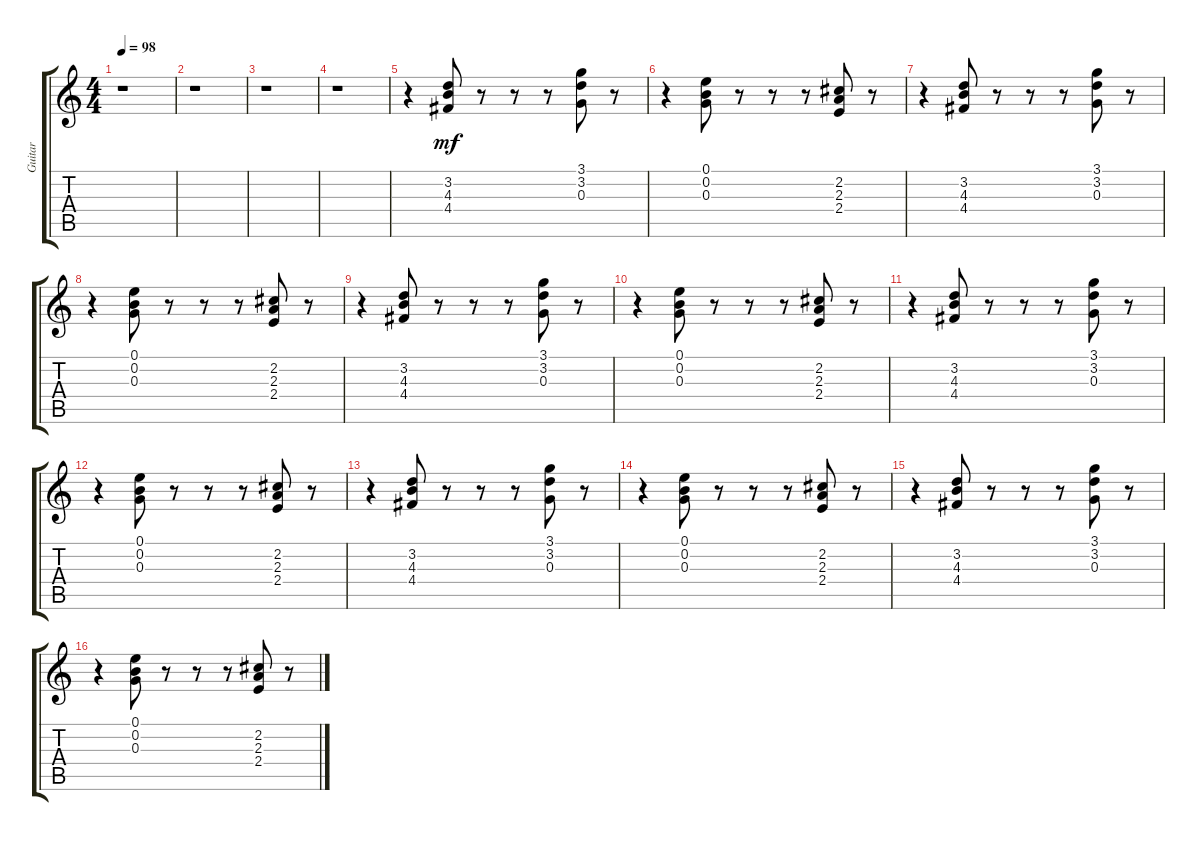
\track ("Guitar" "Guitar") {instrument electricguitarjazz}
\staff {score tabs}
\tuning (E4 B3 G3 D3 A2 E2) {hide}
\ts (4 4)
\tempo 98
\clef g2
\ks c
r.1{dy mf} |
r.1 |
r.1 |
r.1 |
r.4 (3.2 4.3 4.4).8 r.8 r.8 r.8 (3.1 3.2 0.3).8 r.8 |
r.4 (0.1 0.2 0.3).8 r.8 r.8 r.8 (2.2 2.3 2.4).8 r.8 |
r.4 (3.2 4.3 4.4).8 r.8 r.8 r.8 (3.1 3.2 0.3).8 r.8 |
r.4 (0.1 0.2 0.3).8 r.8 r.8 r.8 (2.2 2.3 2.4).8 r.8 |
r.4 (3.2 4.3 4.4).8 r.8 r.8 r.8 (3.1 3.2 0.3).8 r.8 |
r.4 (0.1 0.2 0.3).8 r.8 r.8 r.8 (2.2 2.3 2.4).8 r.8 |
r.4 (3.2 4.3 4.4).8 r.8 r.8 r.8 (3.1 3.2 0.3).8 r.8 |
r.4 (0.1 0.2 0.3).8 r.8 r.8 r.8 (2.2 2.3 2.4).8 r.8 |
r.4 (3.2 4.3 4.4).8 r.8 r.8 r.8 (3.1 3.2 0.3).8 r.8 |
r.4 (0.1 0.2 0.3).8 r.8 r.8 r.8 (2.2 2.3 2.4).8 r.8 |
r.4 (3.2 4.3 4.4).8 r.8 r.8 r.8 (3.1 3.2 0.3).8 r.8 |
r.4 (0.1 0.2 0.3).8 r.8 r.8 r.8 (2.2 2.3 2.4).8 r.8
